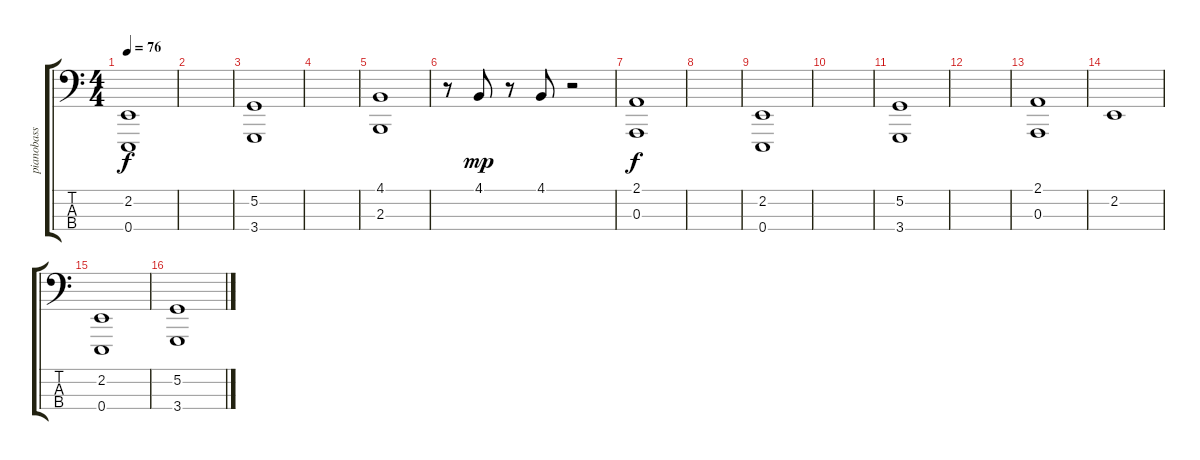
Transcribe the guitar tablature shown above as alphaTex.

\track ("pianobass" "pianobass") {instrument acousticgrandpiano}
\staff {score tabs}
\tuning (G2 D2 A1 E1) {hide}
\ts (4 4)
\tempo 76
\clef f4
\ks c
(2.2 0.4).1{dy f} |
|
(5.2 3.4).1 |
|
(4.1 2.3).1 |
r.8 4.1.8{dy mp} r.8 4.1.8 r.2 |
(2.1 0.3).1{dy f} |
|
(2.2 0.4).1 |
|
(5.2 3.4).1 |
|
(2.1 0.3).1 |
2.2.1 |
(2.2 0.4).1 |
(5.2 3.4).1
